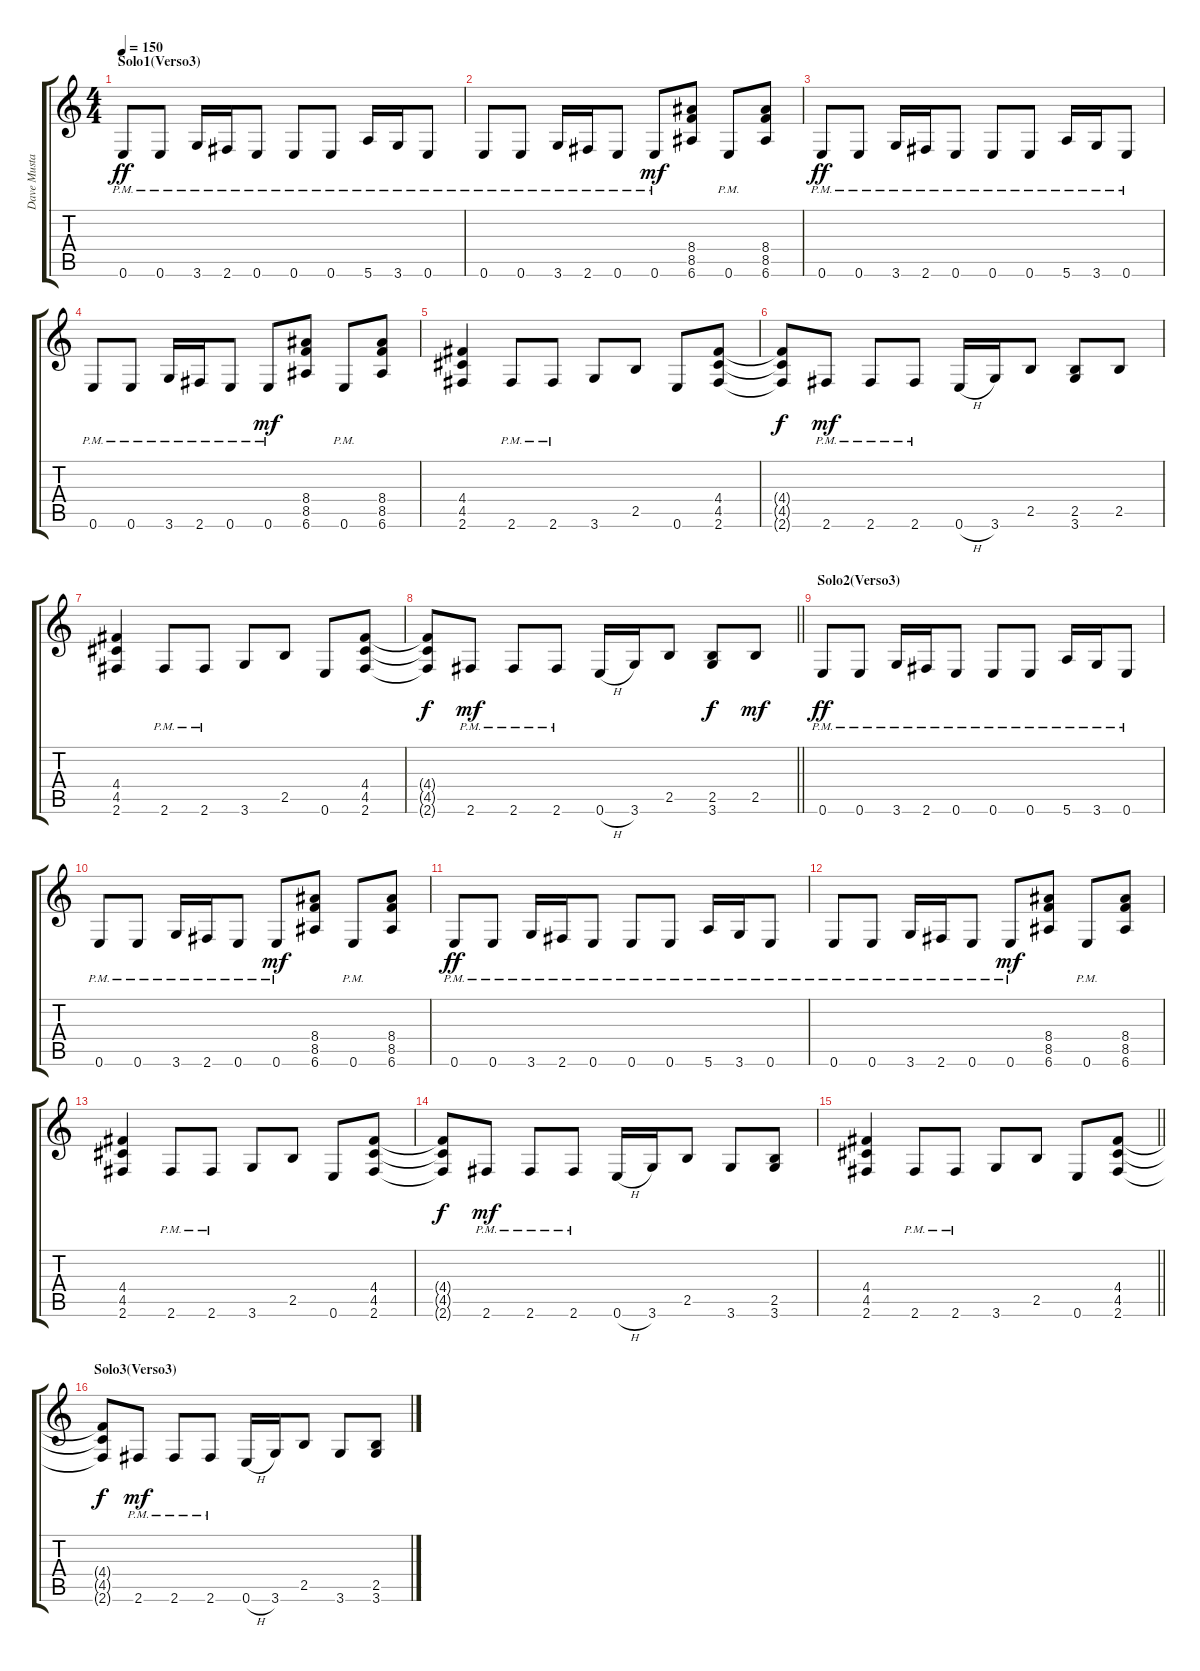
\track ("Dave Mustaine Ritmo" "Dave Musta") {instrument distortionguitar}
\staff {score tabs}
\tuning (E4 B3 G3 D3 A2 E2) {hide}
\ts (4 4)
\section ("" "Solo1(Verso3)")
\tempo 150
\clef g2
\ks c
0.6{pm}.8{dy ff} 0.6{pm}.8 3.6{pm}.16 2.6{pm}.16 0.6{pm}.8 0.6{pm}.8 0.6{pm}.8 5.6{pm}.16 3.6{pm}.16 0.6{pm}.8 |
0.6{pm}.8 0.6{pm}.8 3.6{pm}.16 2.6{pm}.16 0.6{pm}.8 0.6{pm}.8{dy mf} (8.4 8.5 6.6).8 0.6{pm}.8 (8.4 8.5 6.6).8 |
0.6{pm}.8{dy ff} 0.6{pm}.8 3.6{pm}.16 2.6{pm}.16 0.6{pm}.8 0.6{pm}.8 0.6{pm}.8 5.6{pm}.16 3.6{pm}.16 0.6{pm}.8 |
0.6{pm}.8 0.6{pm}.8 3.6{pm}.16 2.6{pm}.16 0.6{pm}.8 0.6{pm}.8{dy mf} (8.4 8.5 6.6).8 0.6{pm}.8 (8.4 8.5 6.6).8 |
(4.4 4.5 2.6).4 2.6{pm}.8 2.6{pm}.8 3.6.8 2.5.8 0.6.8 (4.4 4.5 2.6).8 |
(4.4{t} 4.5{t} 2.6{t}).8{dy f} 2.6{pm}.8{dy mf} 2.6{pm}.8 2.6{pm}.8 0.6{h}.16 3.6.16 2.5.8 (2.5 3.6).8 2.5.8 |
(4.4 4.5 2.6).4 2.6{pm}.8 2.6{pm}.8 3.6.8 2.5.8 0.6.8 (4.4 4.5 2.6).8 |
\barLineRight lightlight
(4.4{t} 4.5{t} 2.6{t}).8{dy f} 2.6{pm}.8{dy mf} 2.6{pm}.8 2.6{pm}.8 0.6{h}.16 3.6.16 2.5.8 (2.5 3.6).8{dy f} 2.5.8{dy mf} |
\section ("" "Solo2(Verso3)")
0.6{pm}.8{dy ff} 0.6{pm}.8 3.6{pm}.16 2.6{pm}.16 0.6{pm}.8 0.6{pm}.8 0.6{pm}.8 5.6{pm}.16 3.6{pm}.16 0.6{pm}.8 |
0.6{pm}.8 0.6{pm}.8 3.6{pm}.16 2.6{pm}.16 0.6{pm}.8 0.6{pm}.8{dy mf} (8.4 8.5 6.6).8 0.6{pm}.8 (8.4 8.5 6.6).8 |
0.6{pm}.8{dy ff} 0.6{pm}.8 3.6{pm}.16 2.6{pm}.16 0.6{pm}.8 0.6{pm}.8 0.6{pm}.8 5.6{pm}.16 3.6{pm}.16 0.6{pm}.8 |
0.6{pm}.8 0.6{pm}.8 3.6{pm}.16 2.6{pm}.16 0.6{pm}.8 0.6{pm}.8{dy mf} (8.4 8.5 6.6).8 0.6{pm}.8 (8.4 8.5 6.6).8 |
(4.4 4.5 2.6).4 2.6{pm}.8 2.6{pm}.8 3.6.8 2.5.8 0.6.8 (4.4 4.5 2.6).8 |
(4.4{t} 4.5{t} 2.6{t}).8{dy f} 2.6{pm}.8{dy mf} 2.6{pm}.8 2.6{pm}.8 0.6{h}.16 3.6.16 2.5.8 3.6.8 (2.5 3.6).8 |
\barLineRight lightlight
(4.4 4.5 2.6).4 2.6{pm}.8 2.6{pm}.8 3.6.8 2.5.8 0.6.8 (4.4 4.5 2.6).8 |
\section ("" "Solo3(Verso3)")
(4.4{t} 4.5{t} 2.6{t}).8{dy f} 2.6{pm}.8{dy mf} 2.6{pm}.8 2.6{pm}.8 0.6{h}.16 3.6.16 2.5.8 3.6.8 (2.5 3.6).8
